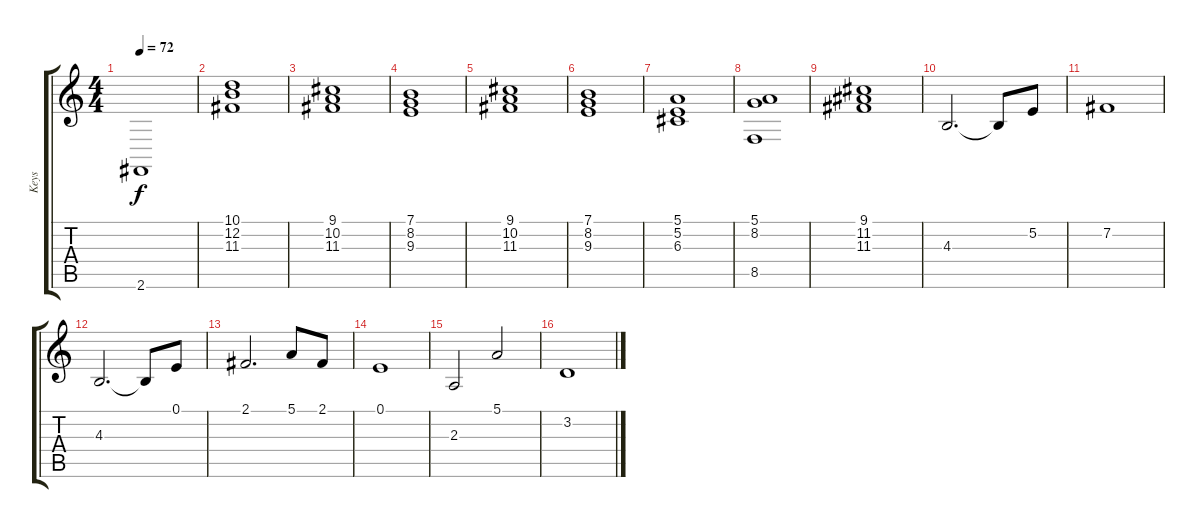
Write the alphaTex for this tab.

\track ("Keys" "Keys") {instrument drawbarorgan}
\staff {score tabs}
\tuning (E4 B3 G3 D3 A2 E2) {hide}
\ts (4 4)
\tempo 72
\clef g2
\ks c
2.6.1{dy f} |
(10.1 12.2 11.3).1 |
(9.1 10.2 11.3).1 |
(7.1 8.2 9.3).1 |
(9.1 10.2 11.3).1 |
(7.1 8.2 9.3).1 |
(5.1 5.2 6.3).1 |
(5.1 8.2 8.5).1 |
(9.1 11.2 11.3).1 |
4.3.2{d} 4.3{t}.8 5.2.8 |
7.2.1 |
4.3.2{d} 4.3{t}.8 0.1.8 |
2.1.2{d} 5.1.8 2.1.8 |
0.1.1 |
2.3.2 5.1.2 |
3.2.1
